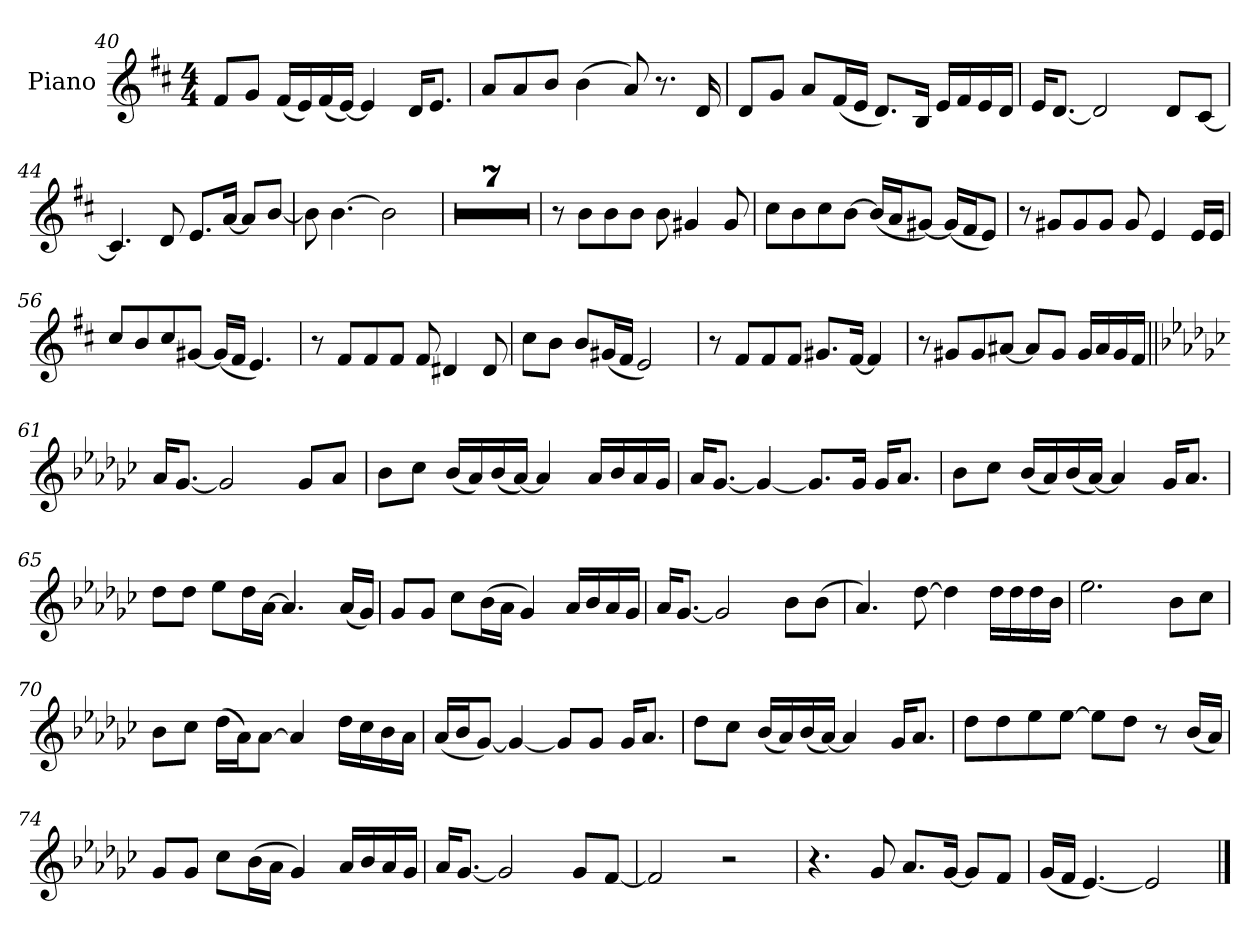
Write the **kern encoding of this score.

**kern
*part1
*staff1
*I"Piano
*I'Pno.
*clefG2
*k[f#c#]
*M4/4
=40
8f#L
8gJ
(<16f#LL
16e)
(<16f#
[16eJJ)
4e]
16dKL
8.eJ
=41
8aL
8a
8bJ
(>4b
8a)
8.r
16d
=42
8dL
8gJ
8aL
(<16f#L
16eJJ
8.dL)
16BJk
16eLL
16f#
16e
16dJJ
=43
16eKL
[8.dJ
2d]
8dL
[8c#J
=44
4.c#]
8d
8.eL
[16aJk
8aL]
[8bJ
=45
8b]
[4.b
2b]
=46
1r
=47
1r
=48
1r
=49
1r
=50
1r
=51
1r
=52
1r
=53
8r
8bL
8b
8bJ
8b
4g#X
8g#
=54
8cc#L
8b
8cc#
[8bJ
(<16bLL]
16aJ
[8g#XJ)
(<16g#LL]
16f#J
8eJ)
=55
8r
8g#XL
8g#
8g#J
8g#
4e
16eLL
16eJJ
=56
8cc#L
8b
8cc#
[8g#XJ
(<16g#LL]
16f#JJ
4.e)
=57
8r
8f#L
8f#
8f#J
8f#
4d#X
8d#
=58
8cc#L
8bJ
8bL
(<16g#XL
16f#JJ
2e)
=59
8r
8f#L
8f#
8f#J
8.g#XL
[16f#Jk
4f#]
=60
8r
8g#XL
8g#
[8a#XJ
8a#L]
8g#J
16g#LL
16a#
16g#
16f#JJ
=61||
*k[b-e-a-d-g-c-]
16a-KL
[8.g-J
2g-]
8g-L
8a-J
=62
8b-L
8cc-J
(<16b-LL
16a-)
(<16b-
[16a-JJ)
4a-]
16a-LL
16b-
16a-
16g-JJ
=63
16a-KL
[8.g-J
4g-_
8.g-L]
16g-Jk
16g-KL
8.a-J
=64
8b-L
8cc-J
(<16b-LL
16a-)
(<16b-
[16a-JJ)
4a-]
16g-KL
8.a-J
=65
8dd-L
8dd-J
8ee-L
16dd-L
[16a-JJ
4.a-]
(<16a-LL
16g-JJ)
=66
8g-L
8g-J
8cc-L
(>16b-L
16a-JJ
4g-)
16a-LL
16b-
16a-
16g-JJ
=67
16a-KL
[8.g-J
2g-]
8b-L
(>8b-J
=68
4.a-)
[8dd-
4dd-]
16dd-LL
16dd-
16dd-
16b-JJ
=69
2.ee-
8b-L
8cc-J
=70
8b-L
8cc-J
(>16dd-LL
16a-J)
[8a-J
4a-]
16dd-LL
16cc-
16b-
16a-JJ
=71
(<16a-LL
16b-J
[8g-J)
4g-_
8g-L]
8g-J
16g-KL
8.a-J
=72
8dd-L
8cc-J
(<16b-LL
16a-)
(<16b-
[16a-JJ)
4a-]
16g-KL
8.a-J
=73
8dd-L
8dd-
8ee-
[8ee-J
8ee-L]
8dd-J
8r
(<16b-LL
16a-JJ)
=74
8g-L
8g-J
8cc-L
(>16b-L
16a-JJ
4g-)
16a-LL
16b-
16a-
16g-JJ
=75
16a-KL
[8.g-J
2g-]
8g-L
[8fJ
=76
2f]
2r
=77
4.r
8g-
8.a-L
[16g-Jk
8g-L]
8fJ
=78
(<16g-LL
16fJJ
[4.e-)
2e-]
==
*-
